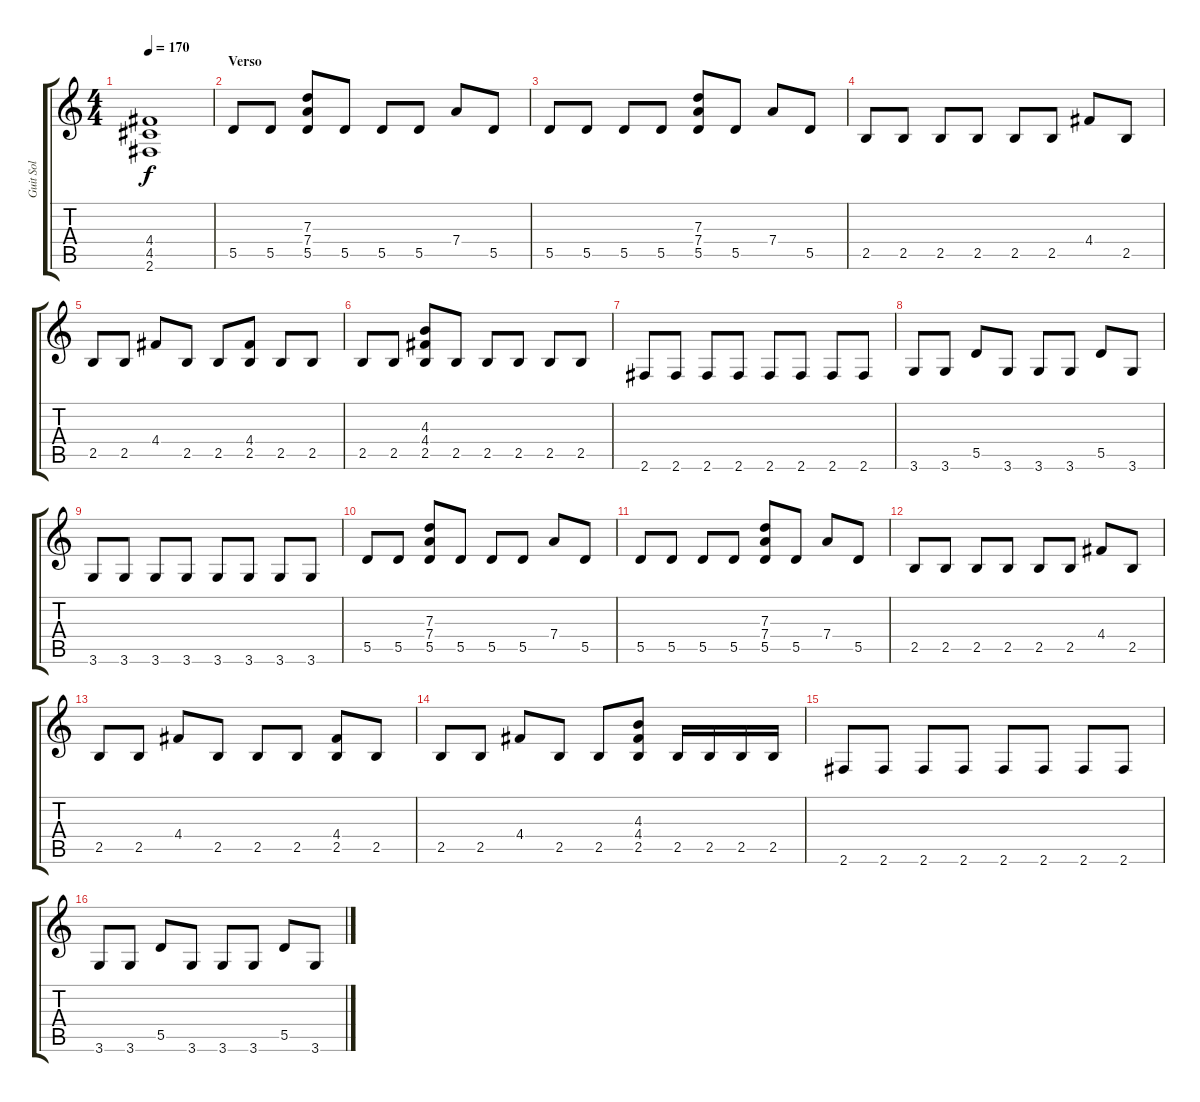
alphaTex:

\track ("Guit Sol" "Guit Sol") {instrument overdrivenguitar}
\staff {score tabs}
\tuning (E4 B3 G3 D3 A2 E2) {hide}
\ts (4 4)
\tempo 170
\clef g2
\ks c
(4.4{t} 4.5{t} 2.6{t}).1{dy f} |
\section ("" "Verso")
5.5.8 5.5.8 (7.3 7.4 5.5).8 5.5.8 5.5.8 5.5.8 7.4.8 5.5.8 |
5.5.8 5.5.8 5.5.8 5.5.8 (7.3 7.4 5.5).8 5.5.8 7.4.8 5.5.8 |
2.5.8 2.5.8 2.5.8 2.5.8 2.5.8 2.5.8 4.4.8 2.5.8 |
2.5.8 2.5.8 4.4.8 2.5.8 2.5.8 (4.4 2.5).8 2.5.8 2.5.8 |
2.5.8 2.5.8 (4.3 4.4 2.5).8 2.5.8 2.5.8 2.5.8 2.5.8 2.5.8 |
2.6.8 2.6.8 2.6.8 2.6.8 2.6.8 2.6.8 2.6.8 2.6.8 |
3.6.8 3.6.8 5.5.8 3.6.8 3.6.8 3.6.8 5.5.8 3.6.8 |
3.6.8 3.6.8 3.6.8 3.6.8 3.6.8 3.6.8 3.6.8 3.6.8 |
5.5.8 5.5.8 (7.3 7.4 5.5).8 5.5.8 5.5.8 5.5.8 7.4.8 5.5.8 |
5.5.8 5.5.8 5.5.8 5.5.8 (7.3 7.4 5.5).8 5.5.8 7.4.8 5.5.8 |
2.5.8 2.5.8 2.5.8 2.5.8 2.5.8 2.5.8 4.4.8 2.5.8 |
2.5.8 2.5.8 4.4.8 2.5.8 2.5.8 2.5.8 (4.4 2.5).8 2.5.8 |
2.5.8 2.5.8 4.4.8 2.5.8 2.5.8 (4.3 4.4 2.5).8 2.5.16 2.5.16 2.5.16 2.5.16 |
2.6.8 2.6.8 2.6.8 2.6.8 2.6.8 2.6.8 2.6.8 2.6.8 |
3.6.8 3.6.8 5.5.8 3.6.8 3.6.8 3.6.8 5.5.8 3.6.8
